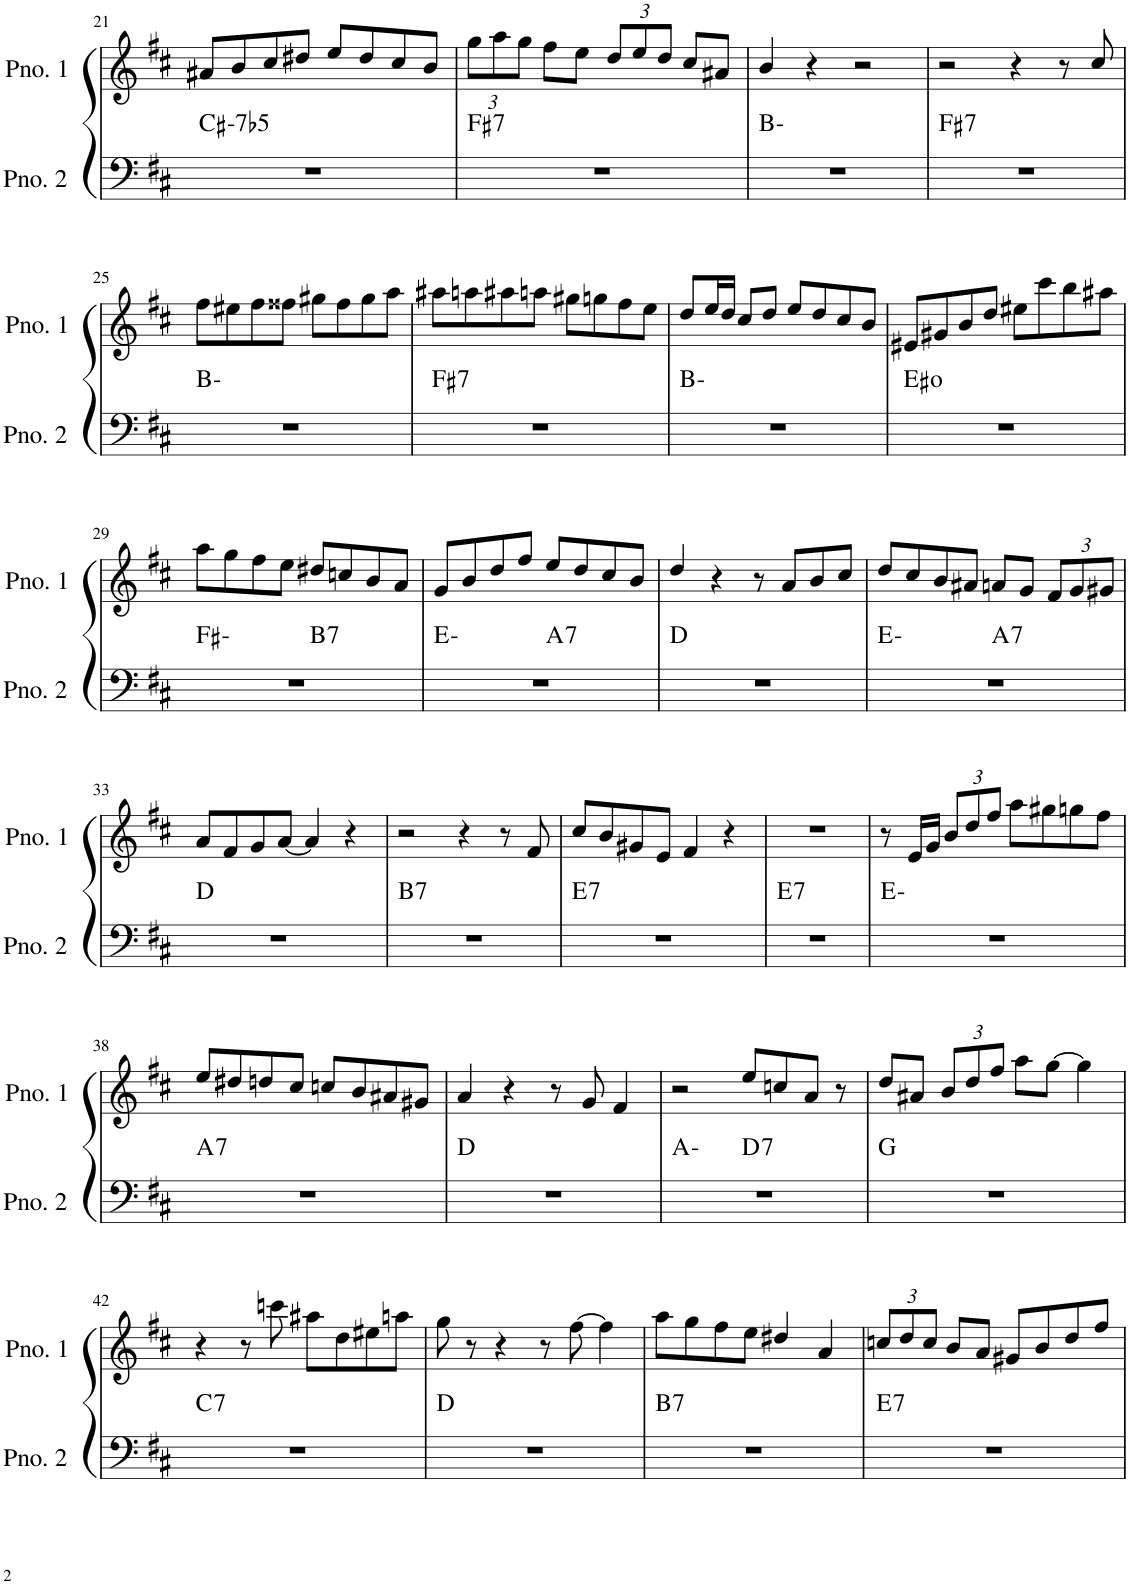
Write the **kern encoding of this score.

**kern	**harte	**kern
*part2	*part2	*part1
*staff2	*	*staff1
*I"ピアノ 2	*	*I"ピアノ 1
!!LO:PB:g=z
*clefF4	*	*clefG2
*k[f#c#]	*	*k[f#c#]
*M4/4	*	*M4/4
=21	=21	=21
!	!LO:H:kt=-7b5	!
1r	C#:hdim7	8a#X/L
.	.	8b/
.	.	8cc#/
.	.	8dd#X/J
.	.	8ee/L
.	.	8dd#/
.	.	8cc#/
.	.	8b/J
=22	=22	=22
*	*	*Xbrackettup
!	!LO:H:kt=7	!
1r	F#:7	12gg\L
.	.	12aa\
.	.	12gg\J
.	.	8ff#\L
.	.	8ee\J
.	.	12dd/L
.	.	12ee/
.	.	12dd/J
.	.	8cc#/L
.	.	8a#X/J
=23	=23	=23
1r	B:min	4b/
.	.	4r
.	.	2r
=24	=24	=24
!	!LO:H:kt=7	!
1r	F#:7	2r
.	.	4r
.	.	8r
.	.	8cc#/
!!LO:LB:g=z
=25	=25	=25
1r	B:min	8ff#\L
.	.	8ee#X\
.	.	8ff#\
.	.	8ff##X\J
.	.	8gg#X\L
.	.	8ff##\
.	.	8gg#\
.	.	8aa\J
=26	=26	=26
!	!LO:H:kt=7	!
1r	F#:7	8aa#X\L
.	.	8aan\
.	.	8aa#X\
.	.	8aan\J
.	.	8gg#X\L
.	.	8ggn\
.	.	8ff#\
.	.	8ee\J
=27	=27	=27
1r	B:min	8dd/L
.	.	16ee/L
.	.	16dd/JJ
.	.	8cc#/L
.	.	8dd/J
.	.	8ee/L
.	.	8dd/
.	.	8cc#/
.	.	8b/J
=28	=28	=28
1r	E#:dim	8e#X/L
.	.	8g#X/
.	.	8b/
.	.	8dd/J
.	.	8ee#X\L
.	.	8ccc#\
.	.	8bb\
.	.	8aa#X\J
!!LO:LB:g=z
=29	=29	=29
*^	*	*
1r	2ryy	F#:min	8aa\L
.	.	.	8gg\
.	.	.	8ff#\
.	.	.	8ee\J
!	!	!LO:H:kt=7	!
.	2ryy	B:7	8dd#X/L
.	.	.	8ccn/
.	.	.	8b/
.	.	.	8a/J
=30	=30	=30	=30
1r	2ryy	E:min	8g/L
.	.	.	8b/
.	.	.	8dd/
.	.	.	8ff#/J
!	!	!LO:H:kt=7	!
.	2ryy	A:7	8ee/L
.	.	.	8dd/
.	.	.	8cc#/
.	.	.	8b/J
*v	*v	*	*
=31	=31	=31
1r	D:maj	4dd/
.	.	4r
.	.	8r
.	.	8a/L
.	.	8b/
.	.	8cc#/J
=32	=32	=32
*^	*	*
1r	2ryy	E:min	8dd/L
.	.	.	8cc#/
.	.	.	8b/
.	.	.	8a#X/J
!	!	!LO:H:kt=7	!
.	2ryy	A:7	8an/L
.	.	.	8g/J
.	.	.	12f#/L
.	.	.	12g/
.	.	.	12g#X/J
*v	*v	*	*
!!LO:LB:g=z
=33	=33	=33
1r	D:maj	8a/L
.	.	8f#/
.	.	8g/
.	.	[8a/J
.	.	4a/]
.	.	4r
=34	=34	=34
!	!LO:H:kt=7	!
1r	B:7	2r
.	.	4r
.	.	8r
.	.	8f#/
=35	=35	=35
!	!LO:H:kt=7	!
1r	E:7	8cc#/L
.	.	8b/
.	.	8g#X/
.	.	8e/J
.	.	4f#/
.	.	4r
=36	=36	=36
!	!LO:H:kt=7	!
1r	E:7	1r
=37	=37	=37
1r	E:min	8r
.	.	16e/LL
.	.	16g/JJ
.	.	12b/L
.	.	12dd/
.	.	12ff#/J
.	.	8aa\L
.	.	8gg#X\
.	.	8ggn\
.	.	8ff#\J
!!LO:LB:g=z
=38	=38	=38
!	!LO:H:kt=7	!
1r	A:7	8ee/L
.	.	8dd#X/
.	.	8ddn/
.	.	8cc#/J
.	.	8ccn/L
.	.	8b/
.	.	8a#X/
.	.	8g#X/J
=39	=39	=39
1r	D:maj	4a/
.	.	4r
.	.	8r
.	.	8g/
.	.	4f#/
=40	=40	=40
*^	*	*
1r	2ryy	A:min	2r
!	!	!LO:H:kt=7	!
.	2ryy	D:7	8ee/L
.	.	.	8ccn/
.	.	.	8a/J
.	.	.	8r
*v	*v	*	*
=41	=41	=41
1r	G:maj	8dd/L
.	.	8a#X/J
.	.	12b/L
.	.	12dd/
.	.	12ff#/J
.	.	8aa\L
.	.	[8gg\J
.	.	4gg\]
!!LO:LB:g=z
=42	=42	=42
!	!LO:H:kt=7	!
1r	C:7	4r
.	.	8r
.	.	8cccn\
.	.	8aa#X\L
.	.	8dd\
.	.	8ee#X\
.	.	8aan\J
=43	=43	=43
1r	D:maj	8gg\
.	.	8r
.	.	4r
.	.	8r
.	.	[8ff#\
.	.	4ff#\]
=44	=44	=44
!	!LO:H:kt=7	!
1r	B:7	8aa\L
.	.	8gg\
.	.	8ff#\
.	.	8ee\J
.	.	4dd#X/
.	.	4a/
=45	=45	=45
!	!LO:H:kt=7	!
1r	E:7	12ccn/L
.	.	12dd/
.	.	12cc/J
.	.	8b/L
.	.	8a/J
.	.	8g#X/L
.	.	8b/
.	.	8dd/
.	.	8ff#/J
=	=	=
*-	*-	*-
